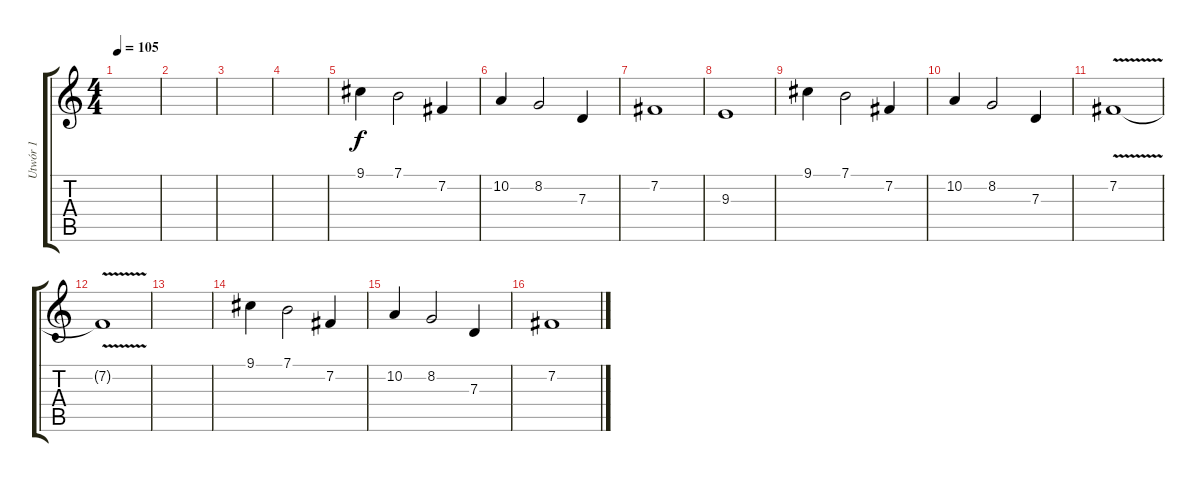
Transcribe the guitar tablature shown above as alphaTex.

\track ("Utwór 1" "Utwór 1") {instrument viola}
\staff {score tabs}
\tuning (E4 B3 G3 D3 A2 E2) {hide}
\ts (4 4)
\tempo 105
\clef g2
\ks c
|
|
|
|
9.1.4 7.1.2 7.2.4 |
10.2.4 8.2.2 7.3.4 |
7.2.1 |
9.3.1 |
9.1.4 7.1.2 7.2.4 |
10.2.4 8.2.2 7.3.4 |
7.2{v}.1 |
7.2{t}.1 |
|
9.1.4 7.1.2 7.2.4 |
10.2.4 8.2.2 7.3.4 |
7.2.1
